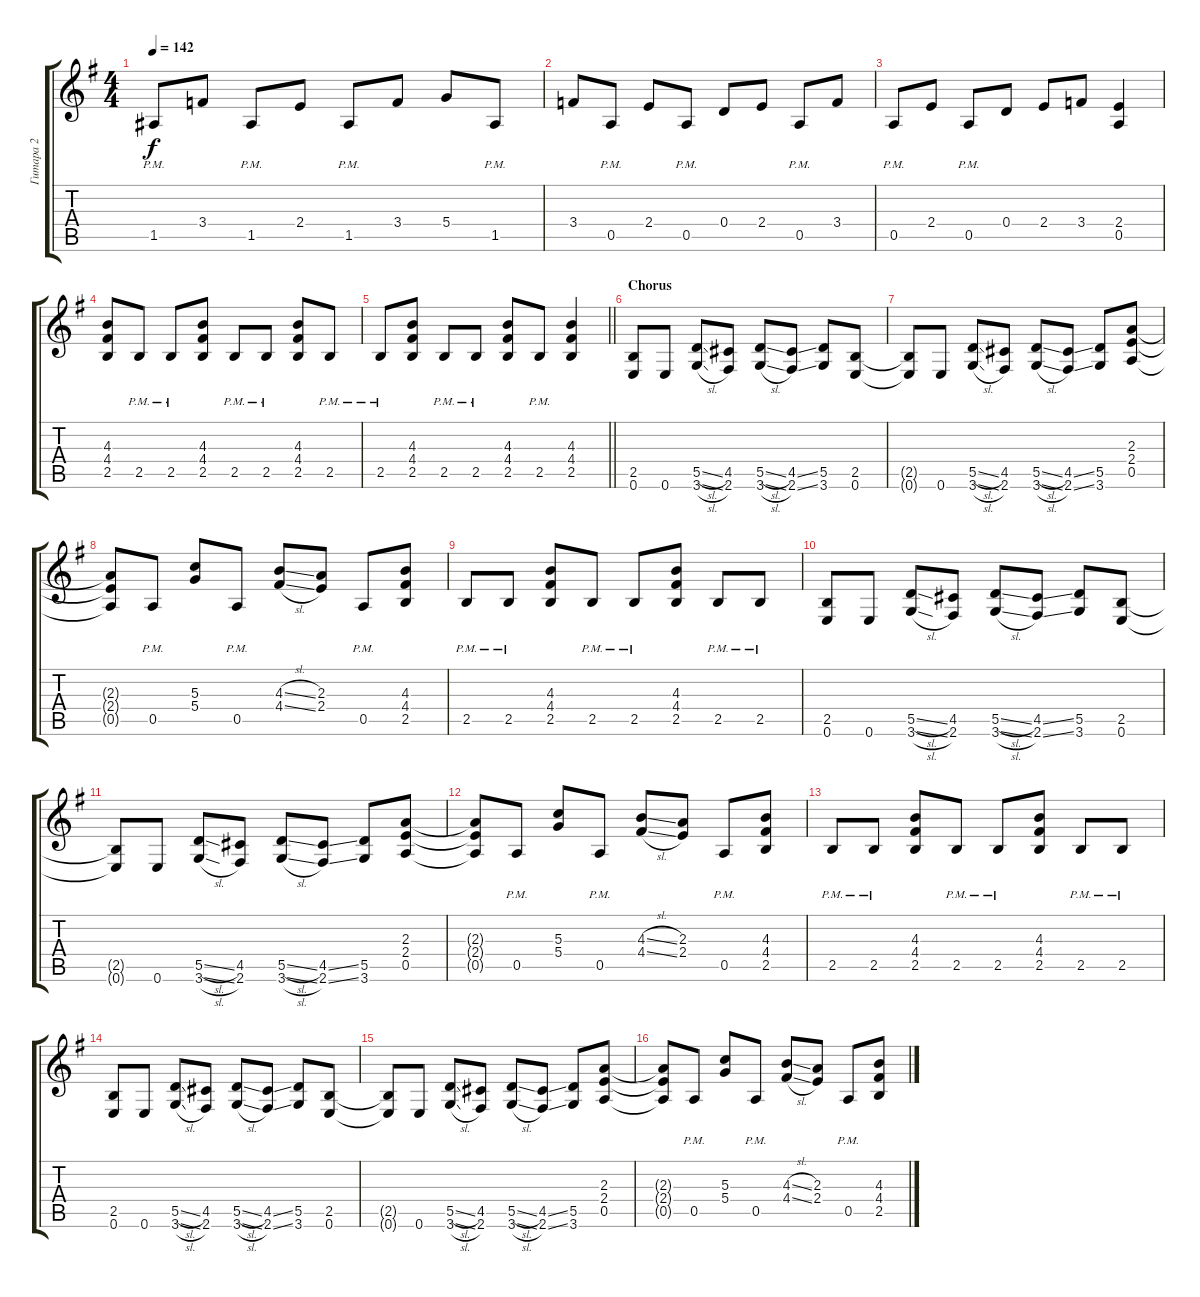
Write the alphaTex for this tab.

\track ("Гитара 2" "Гитара 2") {instrument distortionguitar}
\staff {score tabs}
\tuning (E4 B3 G3 D3 A2 E2) {hide}
\ts (4 4)
\tempo 142
\clef g2
\ks eminor
1.5{pm}.8{dy f} 3.4.8 1.5{pm}.8 2.4.8 1.5{pm}.8 3.4.8 5.4.8 1.5{pm}.8 |
3.4.8 0.5{pm}.8 2.4.8 0.5{pm}.8 0.4.8 2.4.8 0.5{pm}.8 3.4.8 |
0.5{pm}.8 2.4.8 0.5{pm}.8 0.4.8 2.4.8 3.4.8 (2.4 0.5).4 |
(4.3 4.4 2.5).8 2.5{pm}.8 2.5{pm}.8 (4.3 4.4 2.5).8 2.5{pm}.8 2.5{pm}.8 (4.3 4.4 2.5).8 2.5{pm}.8 |
\barLineRight lightlight
2.5{pm}.8 (4.3 4.4 2.5).8 2.5{pm}.8 2.5{pm}.8 (4.3 4.4 2.5).8 2.5{pm}.8 (4.3 4.4 2.5).4 |
\section ("" "Chorus")
(2.5 0.6).8 0.6.8 (5.5{sl} 3.6{sl}).8 (4.5 2.6).8 (5.5{sl} 3.6{sl}).8 (4.5{ss} 2.6{ss}).8 (5.5 3.6).8 (2.5 0.6).8 |
(2.5{t} 0.6{t}).8 0.6.8 (5.5{sl} 3.6{sl}).8 (4.5 2.6).8 (5.5{sl} 3.6{sl}).8 (4.5{ss} 2.6{ss}).8 (5.5 3.6).8 (2.3 2.4 0.5).8 |
(2.3{t} 2.4{t} 0.5{t}).8 0.5{pm}.8 (5.3 5.4).8 0.5{pm}.8 (4.3{sl} 4.4{sl}).8 (2.3 2.4).8 0.5{pm}.8 (4.3 4.4 2.5).8 |
2.5{pm}.8 2.5{pm}.8 (4.3 4.4 2.5).8 2.5{pm}.8 2.5{pm}.8 (4.3 4.4 2.5).8 2.5{pm}.8 2.5{pm}.8 |
(2.5 0.6).8 0.6.8 (5.5{sl} 3.6{sl}).8 (4.5 2.6).8 (5.5{sl} 3.6{sl}).8 (4.5{ss} 2.6{ss}).8 (5.5 3.6).8 (2.5 0.6).8 |
(2.5{t} 0.6{t}).8 0.6.8 (5.5{sl} 3.6{sl}).8 (4.5 2.6).8 (5.5{sl} 3.6{sl}).8 (4.5{ss} 2.6{ss}).8 (5.5 3.6).8 (2.3 2.4 0.5).8 |
(2.3{t} 2.4{t} 0.5{t}).8 0.5{pm}.8 (5.3 5.4).8 0.5{pm}.8 (4.3{sl} 4.4{sl}).8 (2.3 2.4).8 0.5{pm}.8 (4.3 4.4 2.5).8 |
2.5{pm}.8 2.5{pm}.8 (4.3 4.4 2.5).8 2.5{pm}.8 2.5{pm}.8 (4.3 4.4 2.5).8 2.5{pm}.8 2.5{pm}.8 |
(2.5 0.6).8 0.6.8 (5.5{sl} 3.6{sl}).8 (4.5 2.6).8 (5.5{sl} 3.6{sl}).8 (4.5{ss} 2.6{ss}).8 (5.5 3.6).8 (2.5 0.6).8 |
(2.5{t} 0.6{t}).8 0.6.8 (5.5{sl} 3.6{sl}).8 (4.5 2.6).8 (5.5{sl} 3.6{sl}).8 (4.5{ss} 2.6{ss}).8 (5.5 3.6).8 (2.3 2.4 0.5).8 |
(2.3{t} 2.4{t} 0.5{t}).8 0.5{pm}.8 (5.3 5.4).8 0.5{pm}.8 (4.3{sl} 4.4{sl}).8 (2.3 2.4).8 0.5{pm}.8 (4.3 4.4 2.5).8
